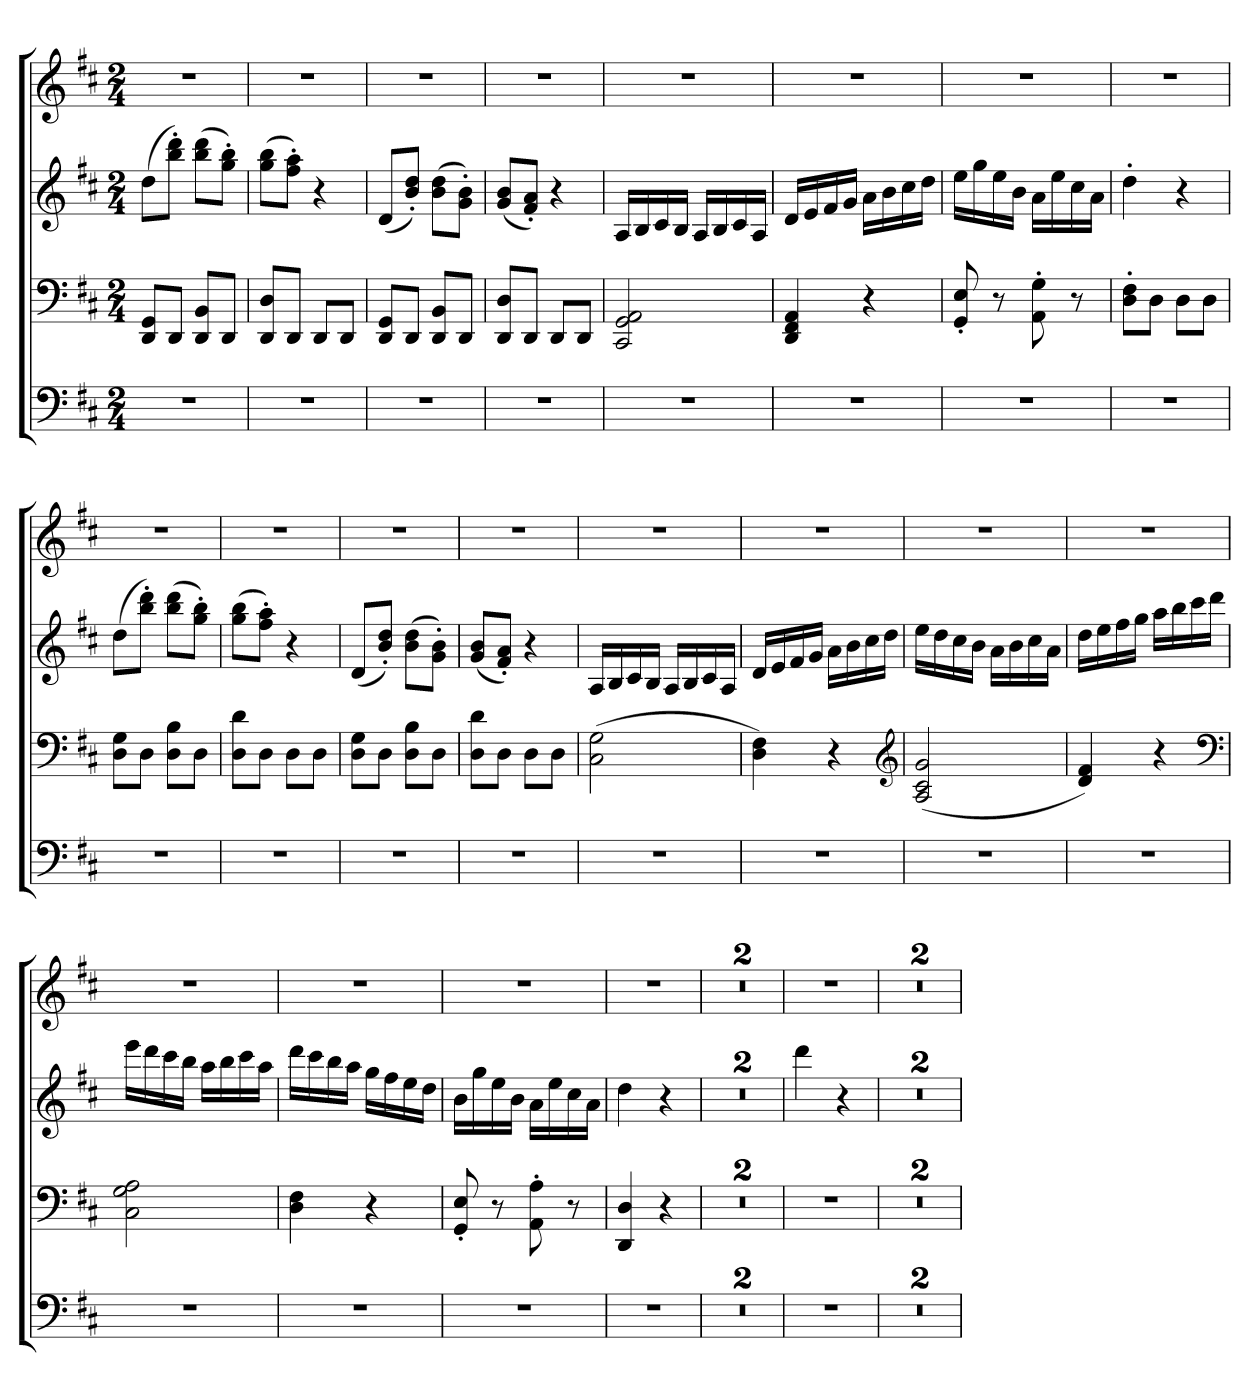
**kern	**kern	**kern	**kern
*part4	*part3	*part2	*part1
*staff4	*staff3	*staff2	*staff1
*clefF4	*clefF4	*clefG2	*clefG2
*k[f#c#]	*k[f#c#]	*k[f#c#]	*k[f#c#]
*D:	*D:	*D:	*D:
*M2/4	*M2/4	*M2/4	*M2/4
=	=	=	=
2r	8DD 8GGL	(8ddL	2r
.	8DDJ	8bb' 8ddd'J)	.
.	8DD 8BBL	(8bb 8dddL	.
.	8DDJ	8gg' 8bb'J)	.
=	=	=	=
2r	8DD 8DL	(8gg 8bbL	2r
.	8DDJ	8ff#' 8aa'J)	.
.	8DDL	4r	.
.	8DDJ	.	.
=	=	=	=
2r	8DD 8GGL	(8dL	2r
.	8DDJ	8b' 8dd'J)	.
.	8DD 8BBL	(8b 8ddL	.
.	8DDJ	8g' 8b'J)	.
=	=	=	=
2r	8DD 8DL	(8g 8bL	2r
.	8DDJ	8f#' 8a'J)	.
.	8DDL	4r	.
.	8DDJ	.	.
=	=	=	=
2r	2CC# 2GG 2AA	16ALL	2r
.	.	16B	.
.	.	16c#	.
.	.	16BJJ	.
.	.	16ALL	.
.	.	16B	.
.	.	16c#	.
.	.	16AJJ	.
=	=	=	=
2r	4DD 4FF# 4AA	16dLL	2r
.	.	16e	.
.	.	16f#	.
.	.	16gJJ	.
.	4r	16aLL	.
.	.	16b	.
.	.	16cc#	.
.	.	16ddJJ	.
=	=	=	=
2r	8GG' 8E'	16eeLL	2r
.	.	16gg	.
.	8r	16ee	.
.	.	16bJJ	.
.	8AA' 8G'	16aLL	.
.	.	16ee	.
.	8r	16cc#	.
.	.	16aJJ	.
=	=	=	=
2r	8D' 8F#'L	4dd'	2r
.	8DJ	.	.
.	8DL	4r	.
.	8DJ	.	.
=	=	=	=
2r	8D 8GL	(8ddL	2r
.	8DJ	8bb' 8ddd'J)	.
.	8D 8BL	(8bb 8dddL	.
.	8DJ	8gg' 8bb'J)	.
=	=	=	=
2r	8D 8dL	(8gg 8bbL	2r
.	8DJ	8ff#' 8aa'J)	.
.	8DL	4r	.
.	8DJ	.	.
=	=	=	=
2r	8D 8GL	(8dL	2r
.	8DJ	8b' 8dd'J)	.
.	8D 8BL	(8b 8ddL	.
.	8DJ	8g' 8b'J)	.
=	=	=	=
2r	8D 8dL	(8g 8bL	2r
.	8DJ	8f#' 8a'J)	.
.	8DL	4r	.
.	8DJ	.	.
=	=	=	=
2r	(2C# 2G	16ALL	2r
.	.	16B	.
.	.	16c#	.
.	.	16BJJ	.
.	.	16ALL	.
.	.	16B	.
.	.	16c#	.
.	.	16AJJ	.
=	=	=	=
2r	4D 4F#)	16dLL	2r
.	.	16e	.
.	.	16f#	.
.	.	16gJJ	.
.	4r	16aLL	.
.	.	16b	.
.	.	16cc#	.
.	.	16ddJJ	.
*	*clefG2	*	*
=	=	=	=
2r	(2A 2c# 2g	16eeLL	2r
.	.	16dd	.
.	.	16cc#	.
.	.	16bJJ	.
.	.	16aLL	.
.	.	16b	.
.	.	16cc#	.
.	.	16aJJ	.
=	=	=	=
2r	4d 4f#)	16ddLL	2r
.	.	16ee	.
.	.	16ff#	.
.	.	16ggJJ	.
.	4r	16aaLL	.
.	.	16bb	.
.	.	16ccc#	.
.	.	16dddJJ	.
*	*clefF4	*	*
=	=	=	=
2r	2C# 2G 2A	16eeeLL	2r
.	.	16ddd	.
.	.	16ccc#	.
.	.	16bbJJ	.
.	.	16aaLL	.
.	.	16bb	.
.	.	16ccc#	.
.	.	16aaJJ	.
=	=	=	=
2r	4D 4F#	16dddLL	2r
.	.	16ccc#	.
.	.	16bb	.
.	.	16aaJJ	.
.	4r	16ggLL	.
.	.	16ff#	.
.	.	16ee	.
.	.	16ddJJ	.
=	=	=	=
2r	8GG' 8E'	16bLL	2r
.	.	16gg	.
.	8r	16ee	.
.	.	16bJJ	.
.	8AA' 8A'	16aLL	.
.	.	16ee	.
.	8r	16cc#	.
.	.	16aJJ	.
=	=	=	=
2r	4DD 4D	4dd	2r
.	4r	4r	.
=	=	=	=
2r	2r	2r	2r
=	=	=	=
2r	2r	2r	2r
=	=	=	=
2r	2r	4ddd	2r
.	.	4r	.
=	=	=	=
2r	2r	2r	2r
=	=	=	=
2r	2r	2r	2r
=	=	=	=
*-	*-	*-	*-
